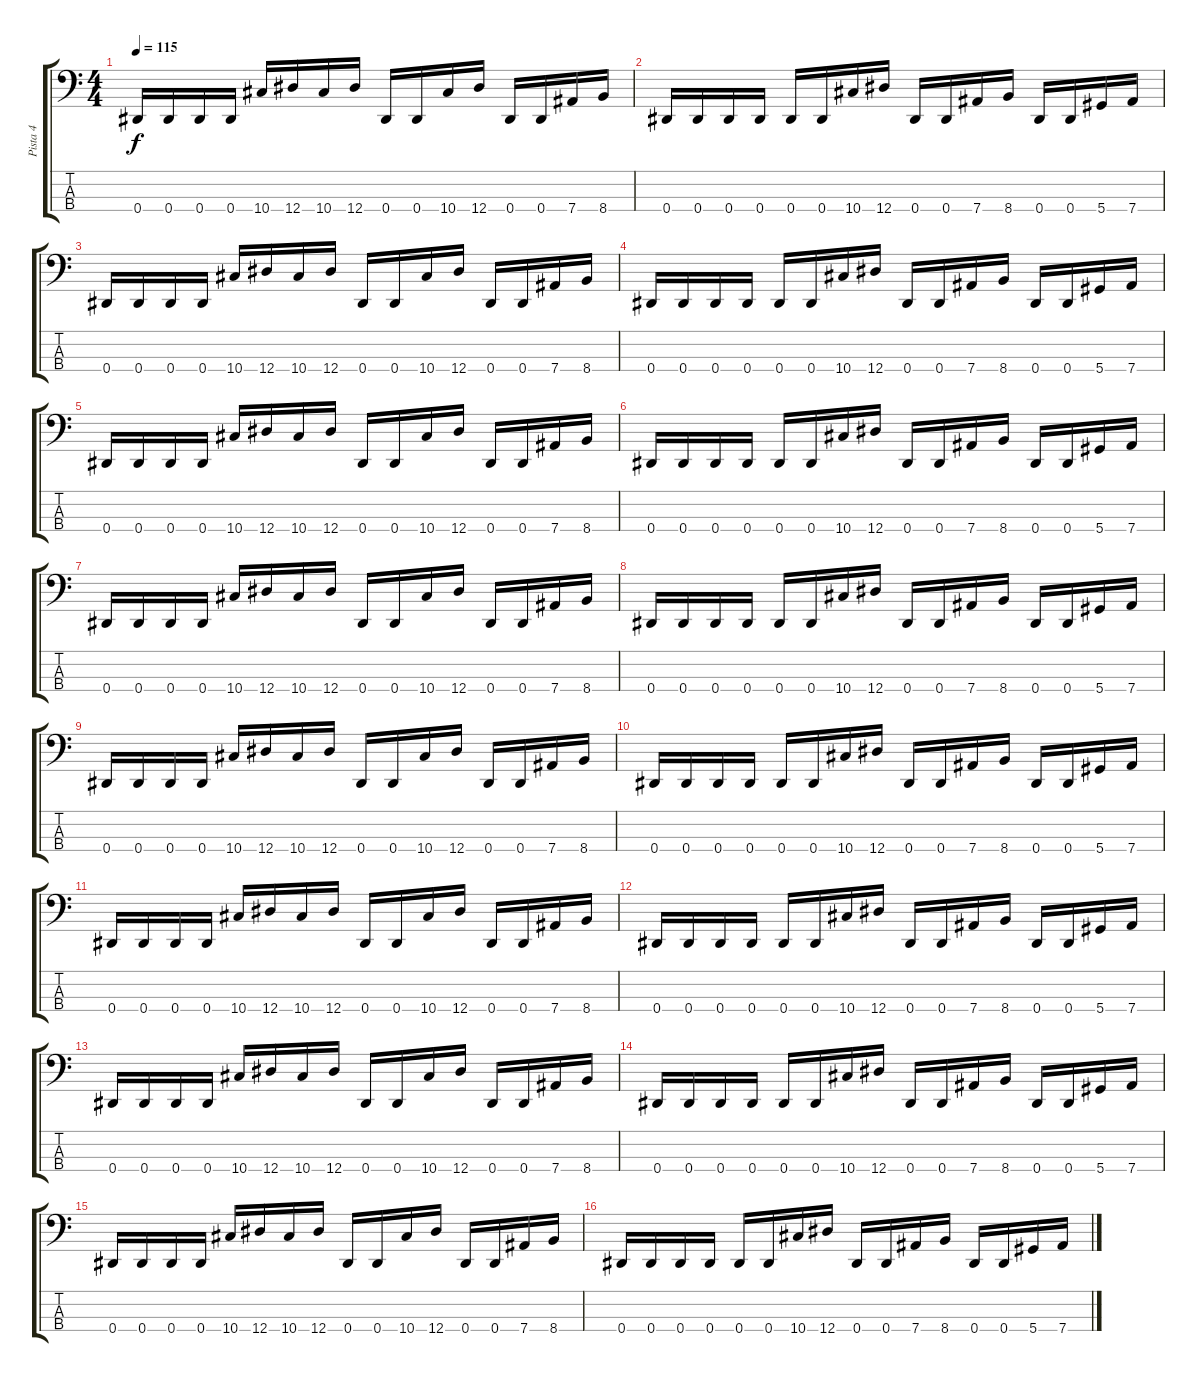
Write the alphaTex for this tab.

\track ("Pista 4" "Pista 4") {instrument electricbasspick}
\staff {score tabs}
\tuning (Gb2 Db2 Ab1 Eb1) {hide}
\ts (4 4)
\tempo 115
\clef f4
\ks c
0.4.16{dy f} 0.4.16 0.4.16 0.4.16 10.4.16 12.4.16 10.4.16 12.4.16 0.4.16 0.4.16 10.4.16 12.4.16 0.4.16 0.4.16 7.4.16 8.4.16 |
0.4.16 0.4.16 0.4.16 0.4.16 0.4.16 0.4.16 10.4.16 12.4.16 0.4.16 0.4.16 7.4.16 8.4.16 0.4.16 0.4.16 5.4.16 7.4.16 |
0.4.16 0.4.16 0.4.16 0.4.16 10.4.16 12.4.16 10.4.16 12.4.16 0.4.16 0.4.16 10.4.16 12.4.16 0.4.16 0.4.16 7.4.16 8.4.16 |
0.4.16 0.4.16 0.4.16 0.4.16 0.4.16 0.4.16 10.4.16 12.4.16 0.4.16 0.4.16 7.4.16 8.4.16 0.4.16 0.4.16 5.4.16 7.4.16 |
0.4.16 0.4.16 0.4.16 0.4.16 10.4.16 12.4.16 10.4.16 12.4.16 0.4.16 0.4.16 10.4.16 12.4.16 0.4.16 0.4.16 7.4.16 8.4.16 |
0.4.16 0.4.16 0.4.16 0.4.16 0.4.16 0.4.16 10.4.16 12.4.16 0.4.16 0.4.16 7.4.16 8.4.16 0.4.16 0.4.16 5.4.16 7.4.16 |
0.4.16 0.4.16 0.4.16 0.4.16 10.4.16 12.4.16 10.4.16 12.4.16 0.4.16 0.4.16 10.4.16 12.4.16 0.4.16 0.4.16 7.4.16 8.4.16 |
0.4.16 0.4.16 0.4.16 0.4.16 0.4.16 0.4.16 10.4.16 12.4.16 0.4.16 0.4.16 7.4.16 8.4.16 0.4.16 0.4.16 5.4.16 7.4.16 |
0.4.16 0.4.16 0.4.16 0.4.16 10.4.16 12.4.16 10.4.16 12.4.16 0.4.16 0.4.16 10.4.16 12.4.16 0.4.16 0.4.16 7.4.16 8.4.16 |
0.4.16 0.4.16 0.4.16 0.4.16 0.4.16 0.4.16 10.4.16 12.4.16 0.4.16 0.4.16 7.4.16 8.4.16 0.4.16 0.4.16 5.4.16 7.4.16 |
0.4.16 0.4.16 0.4.16 0.4.16 10.4.16 12.4.16 10.4.16 12.4.16 0.4.16 0.4.16 10.4.16 12.4.16 0.4.16 0.4.16 7.4.16 8.4.16 |
0.4.16 0.4.16 0.4.16 0.4.16 0.4.16 0.4.16 10.4.16 12.4.16 0.4.16 0.4.16 7.4.16 8.4.16 0.4.16 0.4.16 5.4.16 7.4.16 |
0.4.16 0.4.16 0.4.16 0.4.16 10.4.16 12.4.16 10.4.16 12.4.16 0.4.16 0.4.16 10.4.16 12.4.16 0.4.16 0.4.16 7.4.16 8.4.16 |
0.4.16 0.4.16 0.4.16 0.4.16 0.4.16 0.4.16 10.4.16 12.4.16 0.4.16 0.4.16 7.4.16 8.4.16 0.4.16 0.4.16 5.4.16 7.4.16 |
0.4.16 0.4.16 0.4.16 0.4.16 10.4.16 12.4.16 10.4.16 12.4.16 0.4.16 0.4.16 10.4.16 12.4.16 0.4.16 0.4.16 7.4.16 8.4.16 |
0.4.16 0.4.16 0.4.16 0.4.16 0.4.16 0.4.16 10.4.16 12.4.16 0.4.16 0.4.16 7.4.16 8.4.16 0.4.16 0.4.16 5.4.16 7.4.16
